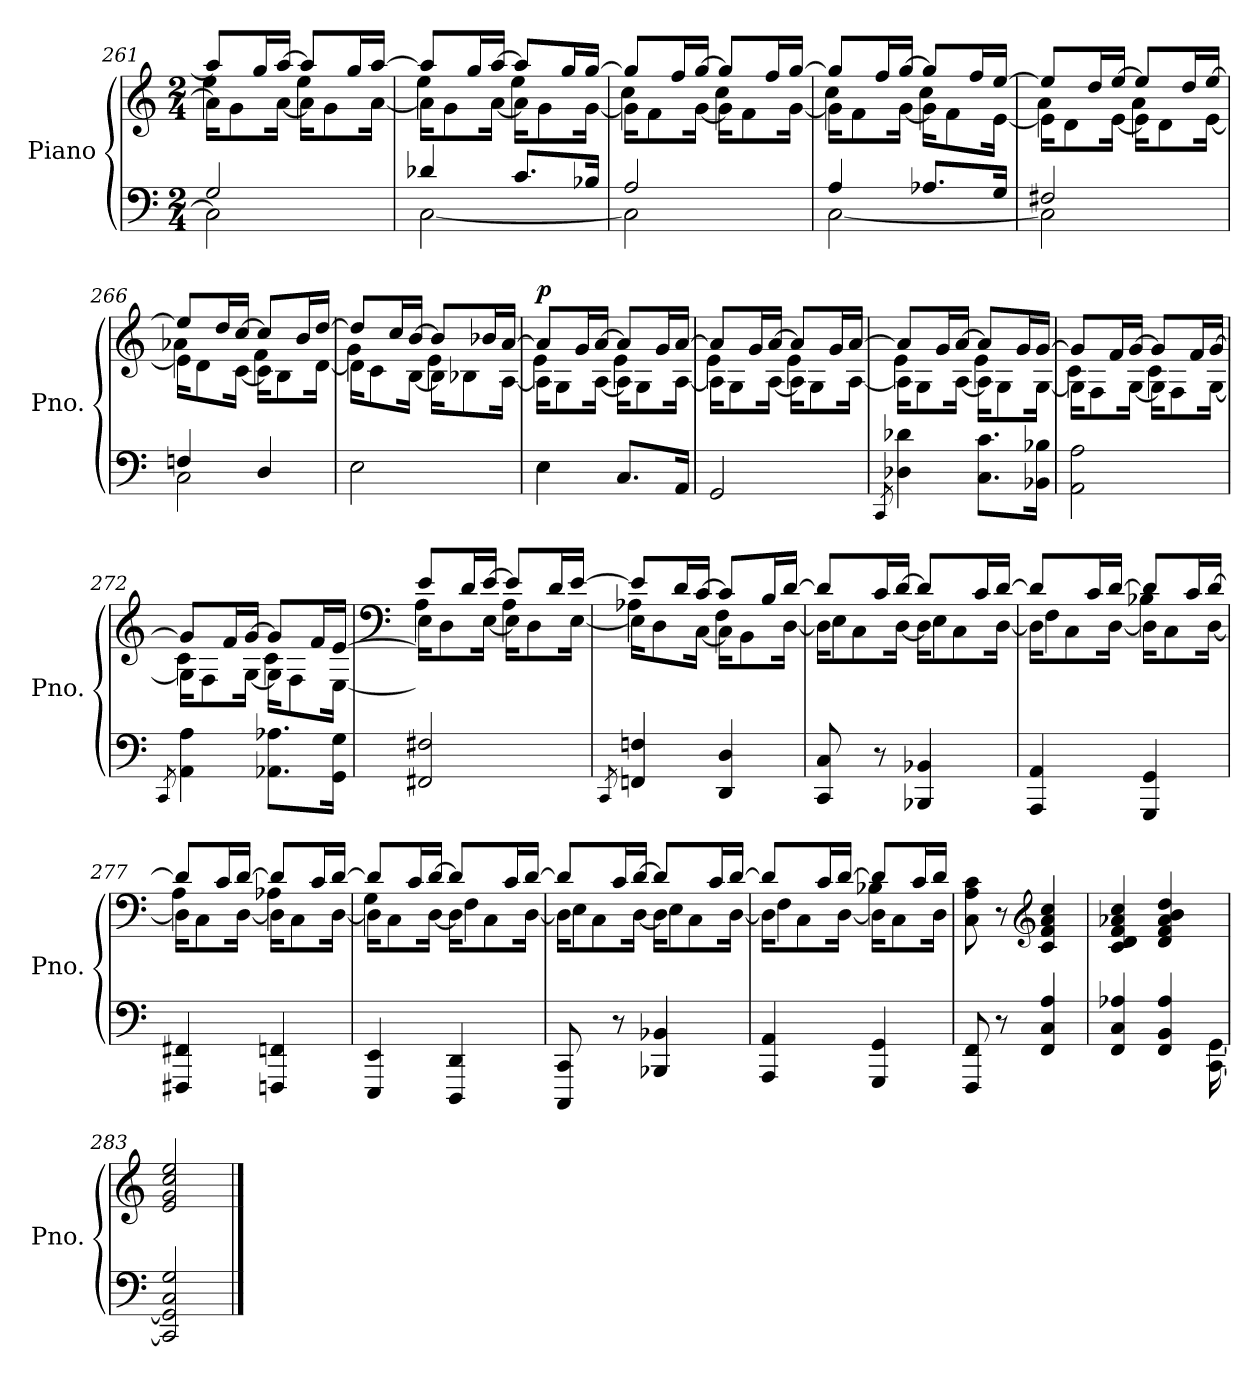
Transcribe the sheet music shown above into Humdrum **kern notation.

**kern	**kern	**dynam
*part1	*part1	*part1
*staff2	*staff1	*staff1/2
*I"Piano	*	*
*I'Pno.	*	*
*clefF4	*clefG2	*
*k[]	*k[]	*
*M2/4	*M2/4	*
=261	=261	=261
*^	*^	*
*	*	*	*^	*
2G/	2C\]	8aa/L]	16a\KL]	4ee\	.
.	.	.	8g\	.	.
.	.	16gg/L	.	.	.
.	.	[16aa/JJ	[16a\Jk	.	.
.	.	8aa/L]	16a\KL]	4ee\	.
.	.	.	8g\	.	.
.	.	16gg/L	.	.	.
.	.	[16aa/JJ	[16a\Jk	.	.
=262	=262	=262	=262	=262	=262
4d-X/	[2C\	8aa/L]	16a\KL]	4ee\	.
.	.	.	8g\	.	.
.	.	16gg/L	.	.	.
.	.	[16aa/JJ	[16a\Jk	.	.
8.c/L	.	8aa/L]	16a\KL]	4ee\	.
.	.	.	8g\	.	.
.	.	16gg/L	.	.	.
16B-X/Jk	.	[16gg/JJ	[16g\Jk	.	.
!!LO:LB:g=z	!!	!!
=263	=263	=263	=263	=263	=263
2A/	2C\]	8gg/L]	16g\KL]	4cc\	.
.	.	.	8f\	.	.
.	.	16ff/L	.	.	.
.	.	[16gg/JJ	[16g\Jk	.	.
.	.	8gg/L]	16g\KL]	4cc\	.
.	.	.	8f\	.	.
.	.	16ff/L	.	.	.
.	.	[16gg/JJ	[16g\Jk	.	.
=264	=264	=264	=264	=264	=264
4A/	[2C\	8gg/L]	16g\KL]	4cc\	.
.	.	.	8f\	.	.
.	.	16ff/L	.	.	.
.	.	[16gg/JJ	[16g\Jk	.	.
8.A-X/L	.	8gg/L]	16g\KL]	4cc\	.
.	.	.	8f\	.	.
.	.	16ff/L	.	.	.
16G/Jk	.	[16ee/JJ	[16e\Jk	.	.
=265	=265	=265	=265	=265	=265
2F#X/	2C\]	8ee/L]	16e\KL]	4a\	.
.	.	.	8d\	.	.
.	.	16dd/L	.	.	.
.	.	[16ee/JJ	[16e\Jk	.	.
.	.	8ee/L]	16e\KL]	4a\	.
.	.	.	8d\	.	.
.	.	16dd/L	.	.	.
.	.	[16ee/JJ	[16e\Jk	.	.
=266	=266	=266	=266	=266	=266
4Fn/	2C\	8ee/L]	16e\KL]	4a-X\	.
.	.	.	8d\	.	.
.	.	16dd/L	.	.	.
.	.	[16cc/JJ	[16c\Jk	.	.
4D/	.	8cc/L]	16c\KL]	4f\	.
.	.	.	8B\	.	.
.	.	16b/L	.	.	.
.	.	[16dd/JJ	[16d\Jk	.	.
*v	*v	*	*	*	*
!!LO:PB:g=z	!!	!!
=267	=267	=267	=267	=267
2E\	8dd/L]	16d\KL]	4g\	.
.	.	8c\	.	.
.	16cc/L	.	.	.
.	[16b/JJ	[16B\Jk	.	.
.	8b/L]	16B\KL]	4e\	.
.	.	8B-X\	.	.
.	16b-X/L	.	.	.
.	[16a/JJ	[16A\Jk	.	.
=268	=268	=268	=268	=268
!	!	!	!	!LO:DY:a
4E\	8a/L]	16A\KL]	4e\	p
.	.	8G\	.	.
.	16g/L	.	.	.
.	[16a/JJ	[16A\Jk	.	.
8.C/L	8a/L]	16A\KL]	4e\	.
.	.	8G\	.	.
.	16g/L	.	.	.
16AA/Jk	[16a/JJ	[16A\Jk	.	.
=269	=269	=269	=269	=269
2GG/	8a/L]	16A\KL]	4e\	.
.	.	8G\	.	.
.	16g/L	.	.	.
.	[16a/JJ	[16A\Jk	.	.
.	8a/L]	16A\KL]	4e\	.
.	.	8G\	.	.
.	16g/L	.	.	.
.	[16a/JJ	[16A\Jk	.	.
=270	=270	=270	=270	=270
8qCC/	.	.	.	.
4D-X\ 4d-X\	8a/L]	16A\KL]	4e\	.
.	.	8G\	.	.
.	16g/L	.	.	.
.	[16a/JJ	[16A\Jk	.	.
8.C\ 8.c\L	8a/L]	16A\KL]	4e\	.
.	.	8G\	.	.
.	16g/L	.	.	.
16BB-X\ 16B-X\Jk	[16g/JJ	[16G\Jk	.	.
!!LO:LB:g=z	!!	!!
=271	=271	=271	=271	=271
2AA\ 2A\	8g/L]	16G\KL]	4c\	.
.	.	8F\	.	.
.	16f/L	.	.	.
.	[16g/JJ	[16G\Jk	.	.
.	8g/L]	16G\KL]	4c\	.
.	.	8F\	.	.
.	16f/L	.	.	.
.	[16g/JJ	[16G\Jk	.	.
=272	=272	=272	=272	=272
8qCC/	.	.	.	.
4AA\ 4A\	8g/L]	16G\KL]	4c\	.
.	.	8F\	.	.
.	16f/L	.	.	.
.	[16g/JJ	[16G\Jk	.	.
8.AA-X\ 8.A-X\L	8g/L]	16G\KL]	4c\	.
.	.	8F\	.	.
.	16f/L	.	.	.
16GG\ 16G\Jk	[16e/JJ	[16E\Jk	.	.
=273	=273	=273	=273	=273
*	*clefF4	*	*	*
2FF#X/ 2F#X/	8e/L]	16E\KL]	4A\	.
.	.	8D\	.	.
.	16d/L	.	.	.
.	[16e/JJ	[16E\Jk	.	.
.	8e/L]	16E\KL]	4A\	.
.	.	8D\	.	.
.	16d/L	.	.	.
.	[16e/JJ	[16E\Jk	.	.
=274	=274	=274	=274	=274
8qCC/	.	.	.	.
4FFn/ 4Fn/	8e/L]	16E\KL]	4A-X\	.
.	.	8D\	.	.
.	16d/L	.	.	.
.	[16c/JJ	[16C\Jk	.	.
4DD/ 4D/	8c/L]	16C\KL]	4F\	.
.	.	8BB\	.	.
.	16B/L	.	.	.
.	[16d/JJ	[16D\Jk	.	.
!!LO:LB:g=z	!!	!!
=275	=275	=275	=275	=275
8CC/ 8C/	8d/L]	16D\KL]	4E\	.
.	.	8C\	.	.
8r	16c/L	.	.	.
.	[16d/JJ	[16D\Jk	.	.
4BBB-X/ 4BB-X/	8d/L]	16D\KL]	4E\	.
.	.	8C\	.	.
.	16c/L	.	.	.
.	[16d/JJ	[16D\Jk	.	.
=276	=276	=276	=276	=276
4AAA/ 4AA/	8d/L]	16D\KL]	4F\	.
.	.	8C\	.	.
.	16c/L	.	.	.
.	[16d/JJ	[16D\Jk	.	.
4GGG/ 4GG/	8d/L]	16D\KL]	4B-X\	.
.	.	8C\	.	.
.	16c/L	.	.	.
.	[16d/JJ	[16D\Jk	.	.
=277	=277	=277	=277	=277
4FFF#X/ 4FF#X/	8d/L]	16D\KL]	4A\	.
.	.	8C\	.	.
.	16c/L	.	.	.
.	[16d/JJ	[16D\Jk	.	.
4FFFn/ 4FFn/	8d/L]	16D\KL]	4A-X\	.
.	.	8C\	.	.
.	16c/L	.	.	.
.	[16d/JJ	[16D\Jk	.	.
=278	=278	=278	=278	=278
4EEE/ 4EE/	8d/L]	16D\KL]	4G\	.
.	.	8C\	.	.
.	16c/L	.	.	.
.	[16d/JJ	[16D\Jk	.	.
4DDD/ 4DD/	8d/L]	16D\KL]	4F\	.
.	.	8C\	.	.
.	16c/L	.	.	.
.	[16d/JJ	[16D\Jk	.	.
!!LO:LB:g=z	!!	!!
=279	=279	=279	=279	=279
8CCC/ 8CC/	8d/L]	16D\KL]	4E\	.
.	.	8C\	.	.
8r	16c/L	.	.	.
.	[16d/JJ	[16D\Jk	.	.
4BBB-X/ 4BB-X/	8d/L]	16D\KL]	4E\	.
.	.	8C\	.	.
.	16c/L	.	.	.
.	[16d/JJ	[16D\Jk	.	.
=280	=280	=280	=280	=280
4AAA/ 4AA/	8d/L]	16D\KL]	4F\	.
.	.	8C\	.	.
.	16c/L	.	.	.
.	[16d/JJ	[16D\Jk	.	.
4GGG/ 4GG/	8d/L]	16D\KL]	4B-X\	.
.	.	8C\	.	.
.	16c/L	.	.	.
.	16d/JJ	16D\Jk	.	.
*	*v	*v	*v	*
=281	=281	=281
8FFF/ 8FF/	8C\ 8A\ 8c\	.
8r	8r	.
*	*clefG2	*
4FF/ 4C/ 4A/	4c/ 4f/ 4a/ 4cc/	.
=282	=282	=282
*^	*	*
4FF/ 4C/ 4A-X/	4rCCyy	4c/ 4d/ 4f/ 4a-X/ 4cc/	.
4FF/ 4BB/ 4A-/	8rCCyy	4d/ 4f/ 4a-/ 4b/ 4dd/	.
.	16ryy	.	.
.	[16CC!\ [16GG!\	.	.
*v	*v	*	*
=283	=283	=283
2CC/] 2GG/] 2C/ 2G/	2e/ 2g/ 2cc/ 2ee/	.
==	==	==
*-	*-	*-
